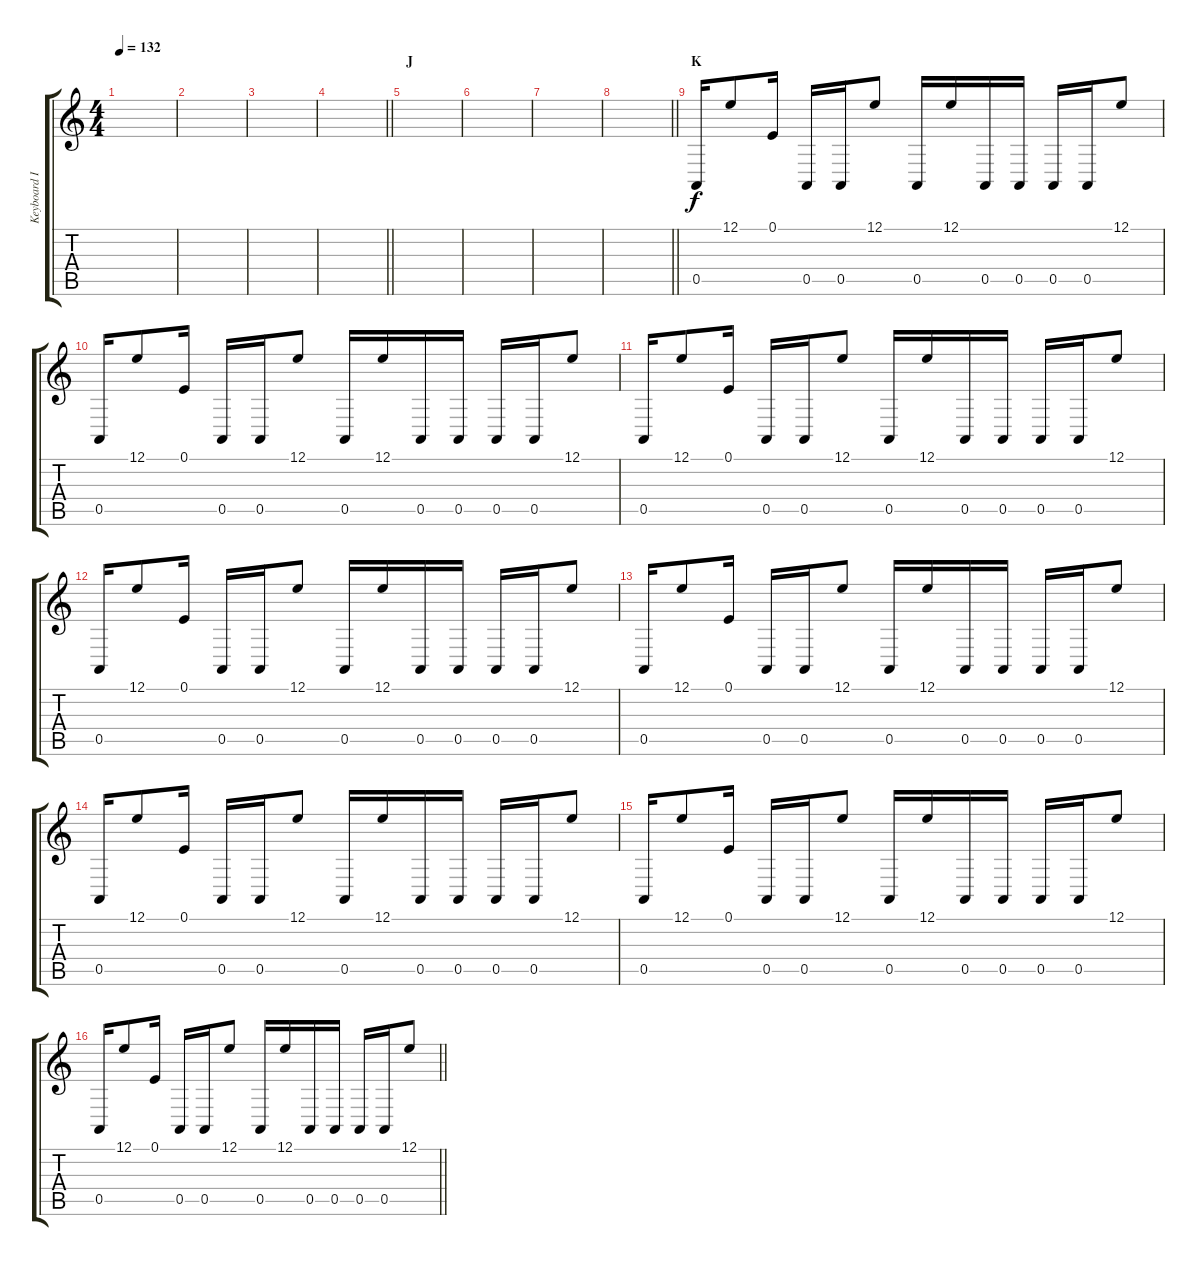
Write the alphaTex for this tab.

\track ("Keyboard II" "Keyboard I") {instrument lead8bassandlead}
\staff {score tabs}
\tuning (E4 B3 G3 D3 A2 E2) {hide}
\ts (4 4)
\tempo 132
\clef g2
\ks c
|
|
|
\barLineRight lightlight
|
\section ("" "J")
|
|
|
\barLineRight lightlight
|
\section ("" "K")
0.5.16 12.1.8 0.1.16 0.5.16 0.5.16 12.1.8 0.5.16 12.1.16 0.5.16 0.5.16 0.5.16 0.5.16 12.1.8 |
0.5.16 12.1.8 0.1.16 0.5.16 0.5.16 12.1.8 0.5.16 12.1.16 0.5.16 0.5.16 0.5.16 0.5.16 12.1.8 |
0.5.16 12.1.8 0.1.16 0.5.16 0.5.16 12.1.8 0.5.16 12.1.16 0.5.16 0.5.16 0.5.16 0.5.16 12.1.8 |
0.5.16 12.1.8 0.1.16 0.5.16 0.5.16 12.1.8 0.5.16 12.1.16 0.5.16 0.5.16 0.5.16 0.5.16 12.1.8 |
0.5.16 12.1.8 0.1.16 0.5.16 0.5.16 12.1.8 0.5.16 12.1.16 0.5.16 0.5.16 0.5.16 0.5.16 12.1.8 |
0.5.16 12.1.8 0.1.16 0.5.16 0.5.16 12.1.8 0.5.16 12.1.16 0.5.16 0.5.16 0.5.16 0.5.16 12.1.8 |
0.5.16 12.1.8 0.1.16 0.5.16 0.5.16 12.1.8 0.5.16 12.1.16 0.5.16 0.5.16 0.5.16 0.5.16 12.1.8 |
\barLineRight lightlight
0.5.16 12.1.8 0.1.16 0.5.16 0.5.16 12.1.8 0.5.16 12.1.16 0.5.16 0.5.16 0.5.16 0.5.16 12.1.8
